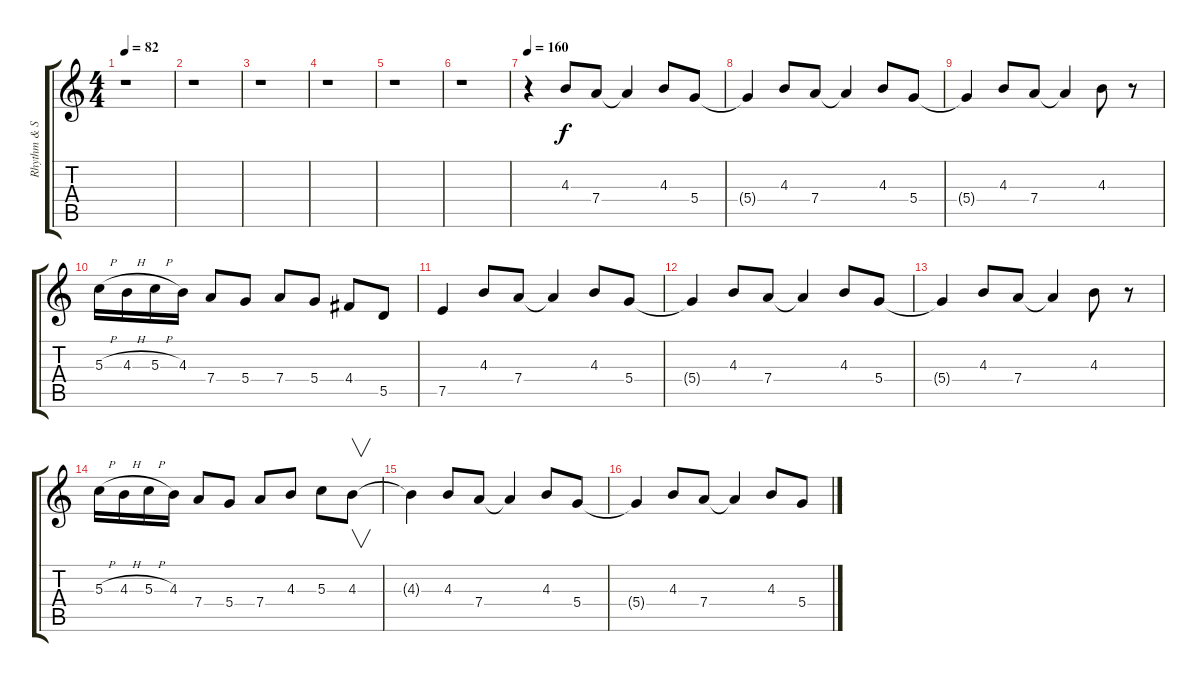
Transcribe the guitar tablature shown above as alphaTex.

\track ("Rhythm & Solo (dist.)" "Rhythm & S") {instrument distortionguitar}
\staff {score tabs}
\tuning (E4 B3 G3 D3 A2 E2) {hide}
\ts (4 4)
\tempo 82
\clef g2
\ks c
r.1{dy f} |
r.1 |
r.1 |
r.1 |
r.1 |
r.1 |
\tempo 160
r.4 4.3.8 7.4.8 7.4{t}.4 4.3.8 5.4.8 |
5.4{t}.4 4.3.8 7.4.8 7.4{t}.4 4.3.8 5.4.8 |
5.4{t}.4 4.3.8 7.4.8 7.4{t}.4 4.3.8 r.8 |
5.3{h}.16 4.3{h}.16 5.3{h}.16 4.3.16 7.4.8 5.4.8 7.4.8 5.4.8 4.4.8 5.5.8 |
7.5.4 4.3.8 7.4.8 7.4{t}.4 4.3.8 5.4.8 |
5.4{t}.4 4.3.8 7.4.8 7.4{t}.4 4.3.8 5.4.8 |
5.4{t}.4 4.3.8 7.4.8 7.4{t}.4 4.3.8 r.8 |
5.3{h}.16 4.3{h}.16 5.3{h}.16 4.3.16 7.4.8 5.4.8 7.4.8 4.3.8 5.3.8 4.3.8{v} |
4.3{t}.4 4.3.8 7.4.8 7.4{t}.4 4.3.8 5.4.8 |
5.4{t}.4 4.3.8 7.4.8 7.4{t}.4 4.3.8 5.4.8
